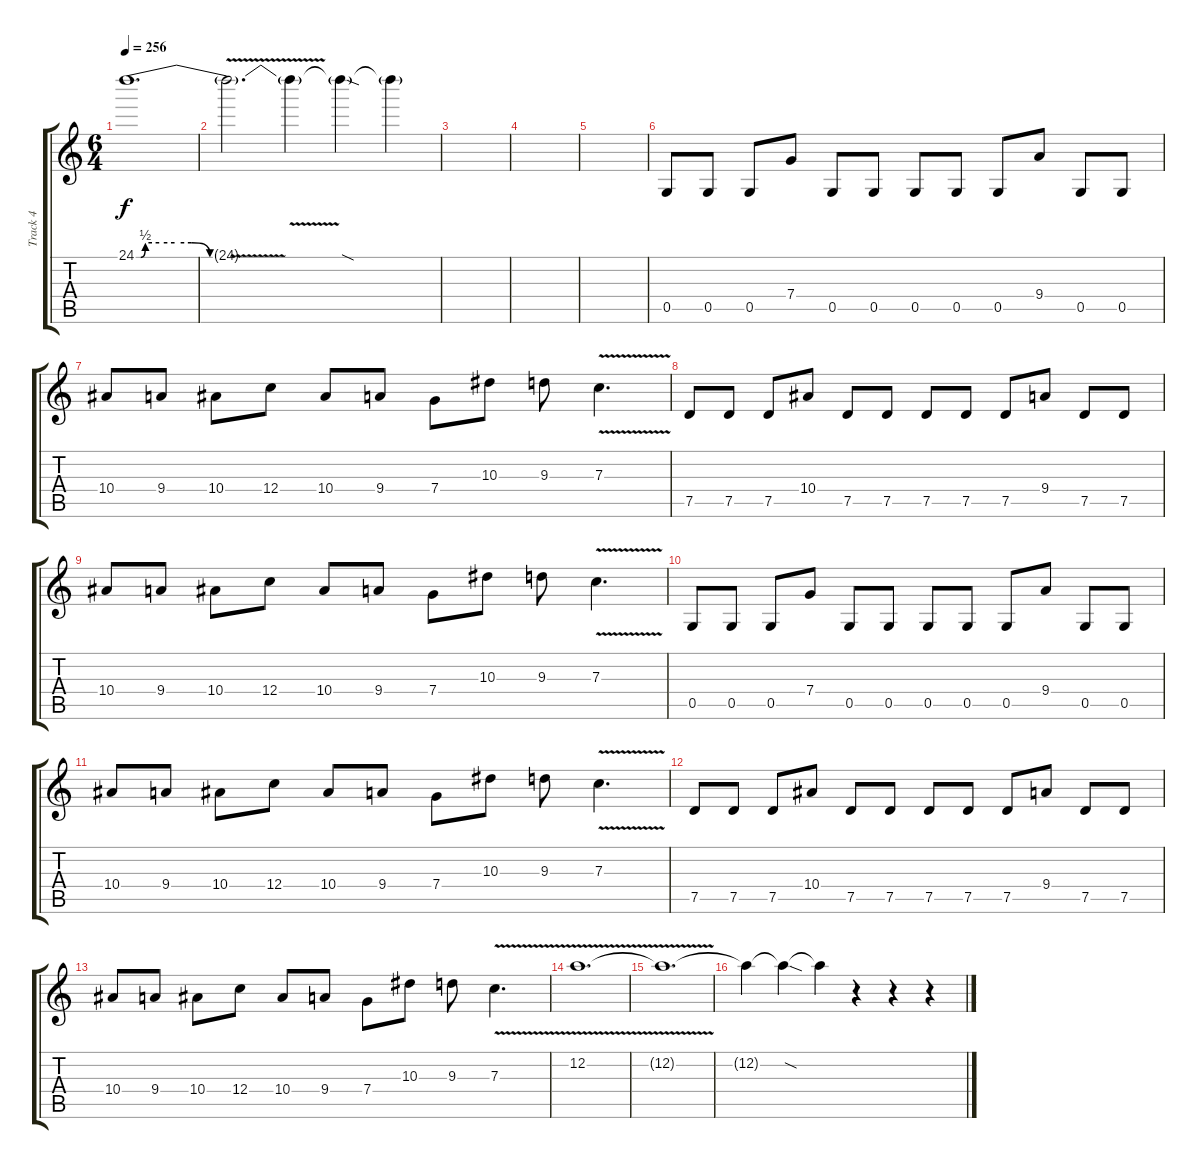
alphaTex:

\track ("Track 4" "Track 4") {instrument overdrivenguitar}
\staff {score tabs}
\tuning (D4 A3 F3 C3 G2 D2) {hide}
\ts (6 4)
\tempo 256
\clef g2
\ks c
24.1{be (custom 0 0 3 0 6 2 15 2 25 2 36 2 48 0 60 0)}.1{d dy f} |
24.1{v t}.2{d} 24.1{t}.4 24.1{sod t}.4 24.1{t}.4 |
|
|
|
0.5.8 0.5.8 0.5.8 7.4.8 0.5.8 0.5.8 0.5.8 0.5.8 0.5.8 9.4.8 0.5.8 0.5.8 |
10.4.8 9.4.8 10.4.8 12.4.8 10.4.8 9.4.8 7.4.8 10.3.8 9.3.8 7.3{v}.4{d} |
7.5.8 7.5.8 7.5.8 10.4.8 7.5.8 7.5.8 7.5.8 7.5.8 7.5.8 9.4.8 7.5.8 7.5.8 |
10.4.8 9.4.8 10.4.8 12.4.8 10.4.8 9.4.8 7.4.8 10.3.8 9.3.8 7.3{v}.4{d} |
0.5.8 0.5.8 0.5.8 7.4.8 0.5.8 0.5.8 0.5.8 0.5.8 0.5.8 9.4.8 0.5.8 0.5.8 |
10.4.8 9.4.8 10.4.8 12.4.8 10.4.8 9.4.8 7.4.8 10.3.8 9.3.8 7.3{v}.4{d} |
7.5.8 7.5.8 7.5.8 10.4.8 7.5.8 7.5.8 7.5.8 7.5.8 7.5.8 9.4.8 7.5.8 7.5.8 |
10.4.8 9.4.8 10.4.8 12.4.8 10.4.8 9.4.8 7.4.8 10.3.8 9.3.8 7.3{v}.4{d} |
12.2{v}.1{d} |
12.2{t}.1{d} |
12.2{t}.4 12.2{sod t}.4 12.2{t}.4 r.4 r.4 r.4
